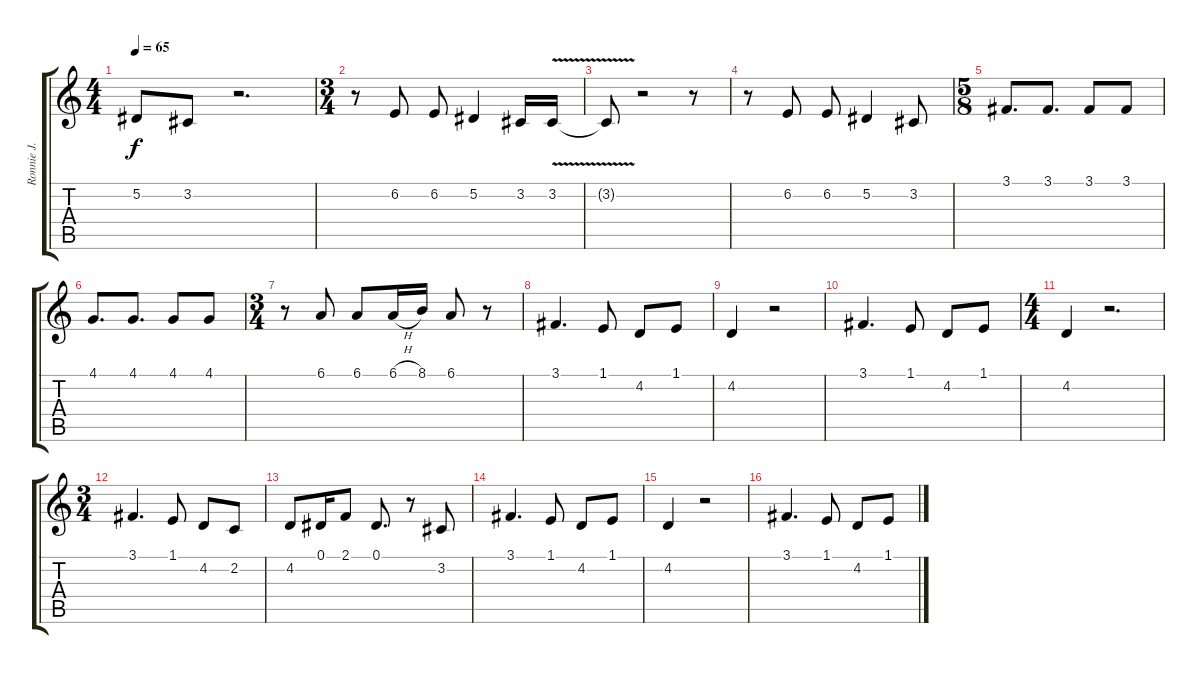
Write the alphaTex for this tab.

\track ("Ronnie J. Dio (Vocals)" "Ronnie J. ") {instrument altosax}
\staff {score tabs}
\tuning (Eb4 Bb3 Gb3 Db3 Ab2 Eb2) {hide}
\ts (4 4)
\tempo 65
\clef g2
\ks c
5.2.8{dy f} 3.2.8 r.2{d} |
\ts (3 4)
r.8 6.2.8 6.2.8 5.2.4 3.2.16 3.2{v}.16 |
3.2{v t}.8 r.2 r.8 |
r.8 6.2.8 6.2.8 5.2.4 3.2.8 |
\ts (5 8)
3.1.8{d} 3.1.8{d} 3.1.8 3.1.8 |
4.1.8{d} 4.1.8{d} 4.1.8 4.1.8 |
\ts (3 4)
r.8 6.1.8 6.1.8 6.1{h}.16 8.1.16 6.1.8 r.8 |
3.1.4{d} 1.1.8 4.2.8 1.1.8 |
4.2.4 r.2 |
3.1.4{d} 1.1.8 4.2.8 1.1.8 |
\ts (4 4)
4.2.4 r.2{d} |
\ts (3 4)
3.1.4{d} 1.1.8 4.2.8 2.2.8 |
4.2.8 0.1.16 2.1.8 0.1.8{d} r.8 3.2.8 |
3.1.4{d} 1.1.8 4.2.8 1.1.8 |
4.2.4 r.2 |
3.1.4{d} 1.1.8 4.2.8 1.1.8
